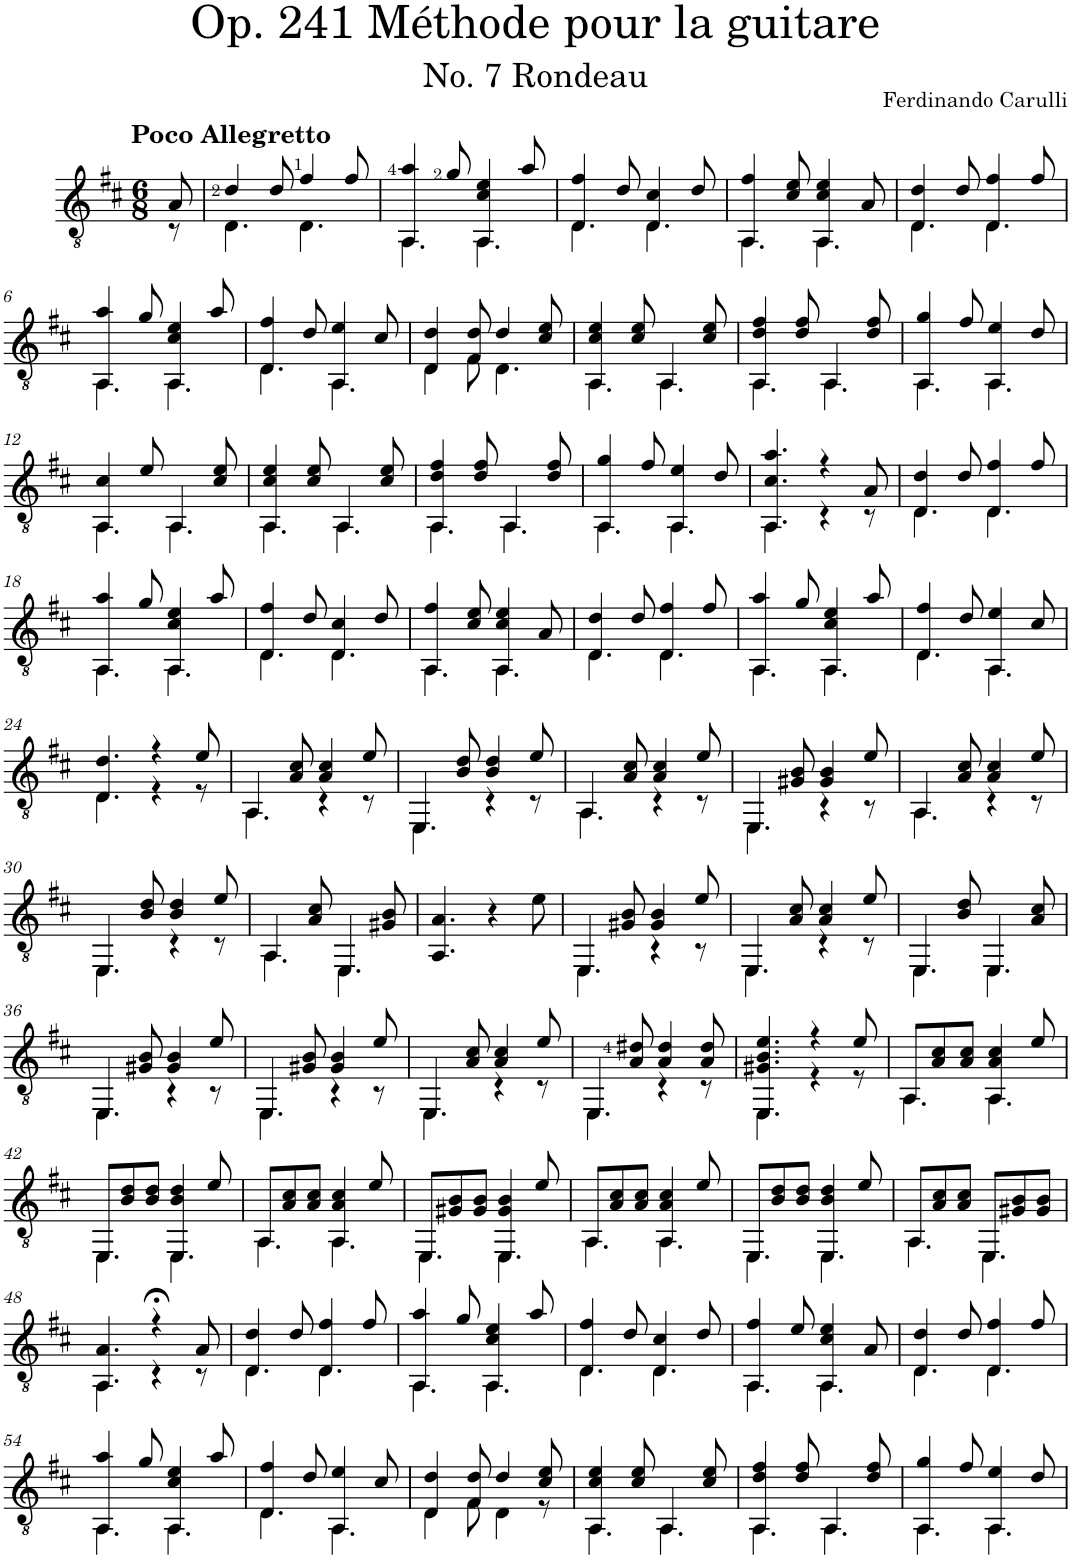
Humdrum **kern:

**kern
*part1
*staff1
*I"Classical Guitar
*clefGv2
*k[f#c#]
*D:
*M6/8
=
*^
!LO:TX:a:B:t=Poco Allegretto	!
8A/	8r
=1	=1
4d/	4.D\
8d/	.
4f#/	4.D\
8f#/	.
=2	=2
!LO:N:n=1:head=solid	!
4AA/ 4a/	4.AA\
8g/	.
!LO:N:n=1:head=solid	!
4AA/ 4c#/ 4e/	4.AA\
8a/	.
=3	=3
!LO:N:n=1:head=solid	!
4D/ 4f#/	4.D\
8d/	.
!LO:N:n=1:head=solid	!
4D/ 4c#/	4.D\
8d/	.
=4	=4
!LO:N:n=1:head=solid	!
4AA/ 4f#/	4.AA\
8c#/ 8e/	.
!LO:N:n=1:head=solid	!
4AA/ 4c#/ 4e/	4.AA\
8A/	.
=5	=5
!LO:N:n=1:head=solid	!
4D/ 4d/	4.D\
8d/	.
!LO:N:n=1:head=solid	!
4D/ 4f#/	4.D\
8f#/	.
!!LO:LB:g=z	!!
=6	=6
!LO:N:n=1:head=solid	!
4AA/ 4a/	4.AA\
8g/	.
!LO:N:n=1:head=solid	!
4AA/ 4c#/ 4e/	4.AA\
8a/	.
=7	=7
!LO:N:n=1:head=solid	!
4D/ 4f#/	4.D\
8d/	.
!LO:N:n=1:head=solid	!
4AA/ 4e/	4.AA\
8c#/	.
=8	=8
4D/ 4d/	4D\
8F#/ 8d/	8F#\
4d/	4.D\
8c#/ 8e/	.
=9	=9
!LO:N:n=1:head=solid	!
4AA/ 4c#/ 4e/	4.AA\
8c#/ 8e/	.
!LO:N:head=solid	!
4AA/	4.AA\
8c#/ 8e/	.
=10	=10
!LO:N:n=1:head=solid	!
4AA/ 4d/ 4f#/	4.AA\
8d/ 8f#/	.
!LO:N:head=solid	!
4AA/	4.AA\
8d/ 8f#/	.
=11	=11
!LO:N:n=1:head=solid	!
4AA/ 4g/	4.AA\
8f#/	.
!LO:N:n=1:head=solid	!
4AA/ 4e/	4.AA\
8d/	.
!!LO:LB:g=z	!!
=12	=12
!LO:N:n=1:head=solid	!
4AA/ 4c#/	4.AA\
8e/	.
!LO:N:head=solid	!
4AA/	4.AA\
8c#/ 8e/	.
=13	=13
!LO:N:n=1:head=solid	!
4AA/ 4c#/ 4e/	4.AA\
8c#/ 8e/	.
!LO:N:head=solid	!
4AA/	4.AA\
8c#/ 8e/	.
=14	=14
!LO:N:n=1:head=solid	!
4AA/ 4d/ 4f#/	4.AA\
8d/ 8f#/	.
!LO:N:head=solid	!
4AA/	4.AA\
8d/ 8f#/	.
=15	=15
!LO:N:n=1:head=solid	!
4AA/ 4g/	4.AA\
8f#/	.
!LO:N:n=1:head=solid	!
4AA/ 4e/	4.AA\
8d/	.
=16	=16
4.AA/ 4.c#/ 4.a/	4.AA\
4r	4r
8A/	8r
=17	=17
!LO:N:n=1:head=solid	!
4D/ 4d/	4.D\
8d/	.
!LO:N:n=1:head=solid	!
4D/ 4f#/	4.D\
8f#/	.
!!LO:LB:g=z	!!
=18	=18
!LO:N:n=1:head=solid	!
4AA/ 4a/	4.AA\
8g/	.
!LO:N:n=1:head=solid	!
4AA/ 4c#/ 4e/	4.AA\
8a/	.
=19	=19
!LO:N:n=1:head=solid	!
4D/ 4f#/	4.D\
8d/	.
!LO:N:n=1:head=solid	!
4D/ 4c#/	4.D\
8d/	.
=20	=20
!LO:N:n=1:head=solid	!
4AA/ 4f#/	4.AA\
8c#/ 8e/	.
!LO:N:n=1:head=solid	!
4AA/ 4c#/ 4e/	4.AA\
8A/	.
=21	=21
!LO:N:n=1:head=solid	!
4D/ 4d/	4.D\
8d/	.
!LO:N:n=1:head=solid	!
4D/ 4f#/	4.D\
8f#/	.
=22	=22
!LO:N:n=1:head=solid	!
4AA/ 4a/	4.AA\
8g/	.
!LO:N:n=1:head=solid	!
4AA/ 4c#/ 4e/	4.AA\
8a/	.
=23	=23
!LO:N:n=1:head=solid	!
4D/ 4f#/	4.D\
8d/	.
!LO:N:n=1:head=solid	!
4AA/ 4e/	4.AA\
8c#/	.
!!LO:LB:g=z	!!
=24	=24
4.D/ 4.d/	4.D\
4r	4r
8e/	8r
=25	=25
!LO:N:head=solid	!
4AA/	4.AA\
8A/ 8c#/	.
4A/ 4c#/	4r
8e/	8r
=26	=26
!LO:N:head=solid	!
4EE/	4.EE\
8B/ 8d/	.
4B/ 4d/	4r
8e/	8r
=27	=27
!LO:N:head=solid	!
4AA/	4.AA\
8A/ 8c#/	.
4A/ 4c#/	4r
8e/	8r
=28	=28
!LO:N:head=solid	!
4EE/	4.EE\
8G#X/ 8B/	.
4G#/ 4B/	4r
8e/	8r
=29	=29
!LO:N:head=solid	!
4AA/	4.AA\
8A/ 8c#/	.
4A/ 4c#/	4r
8e/	8r
!!LO:LB:g=z	!!
=30	=30
!LO:N:head=solid	!
4EE/	4.EE\
8B/ 8d/	.
4B/ 4d/	4r
8e/	8r
=31	=31
!LO:N:head=solid	!
4AA/	4.AA\
8A/ 8c#/	.
!LO:N:head=solid	!
4EE/	4.EE\
8G#X/ 8B/	.
*v	*v
=32
!LO:N:n=1:head=solid
4.AA/ 4.A/
4r
8e\
=33
!LO:N:head=solid
*^
4EE/	4.EE\
8G#X/ 8B/	.
4G#/ 4B/	4r
8e/	8r
=34	=34
!LO:N:head=solid	!
4EE/	4.EE\
8A/ 8c#/	.
4A/ 4c#/	4r
8e/	8r
=35	=35
!LO:N:head=solid	!
4EE/	4.EE\
8B/ 8d/	.
!LO:N:head=solid	!
4EE/	4.EE\
8A/ 8c#/	.
!!LO:LB:g=z	!!
=36	=36
!LO:N:head=solid	!
4EE/	4.EE\
8G#X/ 8B/	.
4G#/ 4B/	4r
8e/	8r
=37	=37
!LO:N:head=solid	!
4EE/	4.EE\
8G#X/ 8B/	.
4G#/ 4B/	4r
8e/	8r
=38	=38
!LO:N:head=solid	!
4EE/	4.EE\
8A/ 8c#/	.
4A/ 4c#/	4r
8e/	8r
=39	=39
!LO:N:head=solid	!
4EE/	4.EE\
8A/ 8d#X/	.
4A/ 4d#/	4r
8A/ 8d#/	8r
=40	=40
4.EE/ 4.G#X/ 4.B/ 4.e/	4.EE\
4r	4r
8e/	8r
=41	=41
!LO:N:head=solid	!
8AA/L	4.AA\
8A/ 8c#/	.
8A/ 8c#/J	.
!LO:N:n=1:head=solid	!
4AA/ 4A/ 4c#/	4.AA\
8e/	.
!!LO:LB:g=z	!!
=42	=42
!LO:N:head=solid	!
8EE/L	4.EE\
8B/ 8d/	.
8B/ 8d/J	.
!LO:N:n=1:head=solid	!
4EE/ 4B/ 4d/	4.EE\
8e/	.
=43	=43
!LO:N:head=solid	!
8AA/L	4.AA\
8A/ 8c#/	.
8A/ 8c#/J	.
!LO:N:n=1:head=solid	!
4AA/ 4A/ 4c#/	4.AA\
8e/	.
=44	=44
!LO:N:head=solid	!
8EE/L	4.EE\
8G#X/ 8B/	.
8G#/ 8B/J	.
!LO:N:n=1:head=solid	!
4EE/ 4G#/ 4B/	4.EE\
8e/	.
=45	=45
!LO:N:head=solid	!
8AA/L	4.AA\
8A/ 8c#/	.
8A/ 8c#/J	.
!LO:N:n=1:head=solid	!
4AA/ 4A/ 4c#/	4.AA\
8e/	.
=46	=46
!LO:N:head=solid	!
8EE/L	4.EE\
8B/ 8d/	.
8B/ 8d/J	.
!LO:N:n=1:head=solid	!
4EE/ 4B/ 4d/	4.EE\
8e/	.
=47	=47
!LO:N:head=solid	!
8AA/L	4.AA\
8A/ 8c#/	.
8A/ 8c#/J	.
!LO:N:head=solid	!
8EE/L	4.EE\
8G#X/ 8B/	.
8G#/ 8B/J	.
!!LO:LB:g=z	!!
=48	=48
4.AA/ 4.A/	4.AA\
4r;<	4r
8A/	8r
=49	=49
!LO:N:n=1:head=solid	!
4D/ 4d/	4.D\
8d/	.
!LO:N:n=1:head=solid	!
4D/ 4f#/	4.D\
8f#/	.
=50	=50
!LO:N:n=1:head=solid	!
4AA/ 4a/	4.AA\
8g/	.
!LO:N:n=1:head=solid	!
4AA/ 4c#/ 4e/	4.AA\
8a/	.
=51	=51
!LO:N:n=1:head=solid	!
4D/ 4f#/	4.D\
8d/	.
!LO:N:n=1:head=solid	!
4D/ 4c#/	4.D\
8d/	.
=52	=52
!LO:N:n=1:head=solid	!
4AA/ 4f#/	4.AA\
8e/	.
!LO:N:n=1:head=solid	!
4AA/ 4c#/ 4e/	4.AA\
8A/	.
=53	=53
!LO:N:n=1:head=solid	!
4D/ 4d/	4.D\
8d/	.
!LO:N:n=1:head=solid	!
4D/ 4f#/	4.D\
8f#/	.
!!LO:LB:g=z	!!
=54	=54
!LO:N:n=1:head=solid	!
4AA/ 4a/	4.AA\
8g/	.
!LO:N:n=1:head=solid	!
4AA/ 4c#/ 4e/	4.AA\
8a/	.
=55	=55
!LO:N:n=1:head=solid	!
4D/ 4f#/	4.D\
8d/	.
!LO:N:n=1:head=solid	!
4AA/ 4e/	4.AA\
8c#/	.
=56	=56
!LO:N:n=1:head=solid	!
4D/ 4d/	4D\
8F#/ 8d/	8F#\
4d/	4D\
8c#/ 8e/	8r
=57	=57
!LO:N:n=1:head=solid	!
4AA/ 4c#/ 4e/	4.AA\
8c#/ 8e/	.
!LO:N:head=solid	!
4AA/	4.AA\
8c#/ 8e/	.
=58	=58
!LO:N:n=1:head=solid	!
4AA/ 4d/ 4f#/	4.AA\
8d/ 8f#/	.
!LO:N:head=solid	!
4AA/	4.AA\
8d/ 8f#/	.
=59	=59
!LO:N:n=1:head=solid	!
4AA/ 4g/	4.AA\
8f#/	.
!LO:N:n=1:head=solid	!
4AA/ 4e/	4.AA\
8d/	.
*v	*v
=
*-
